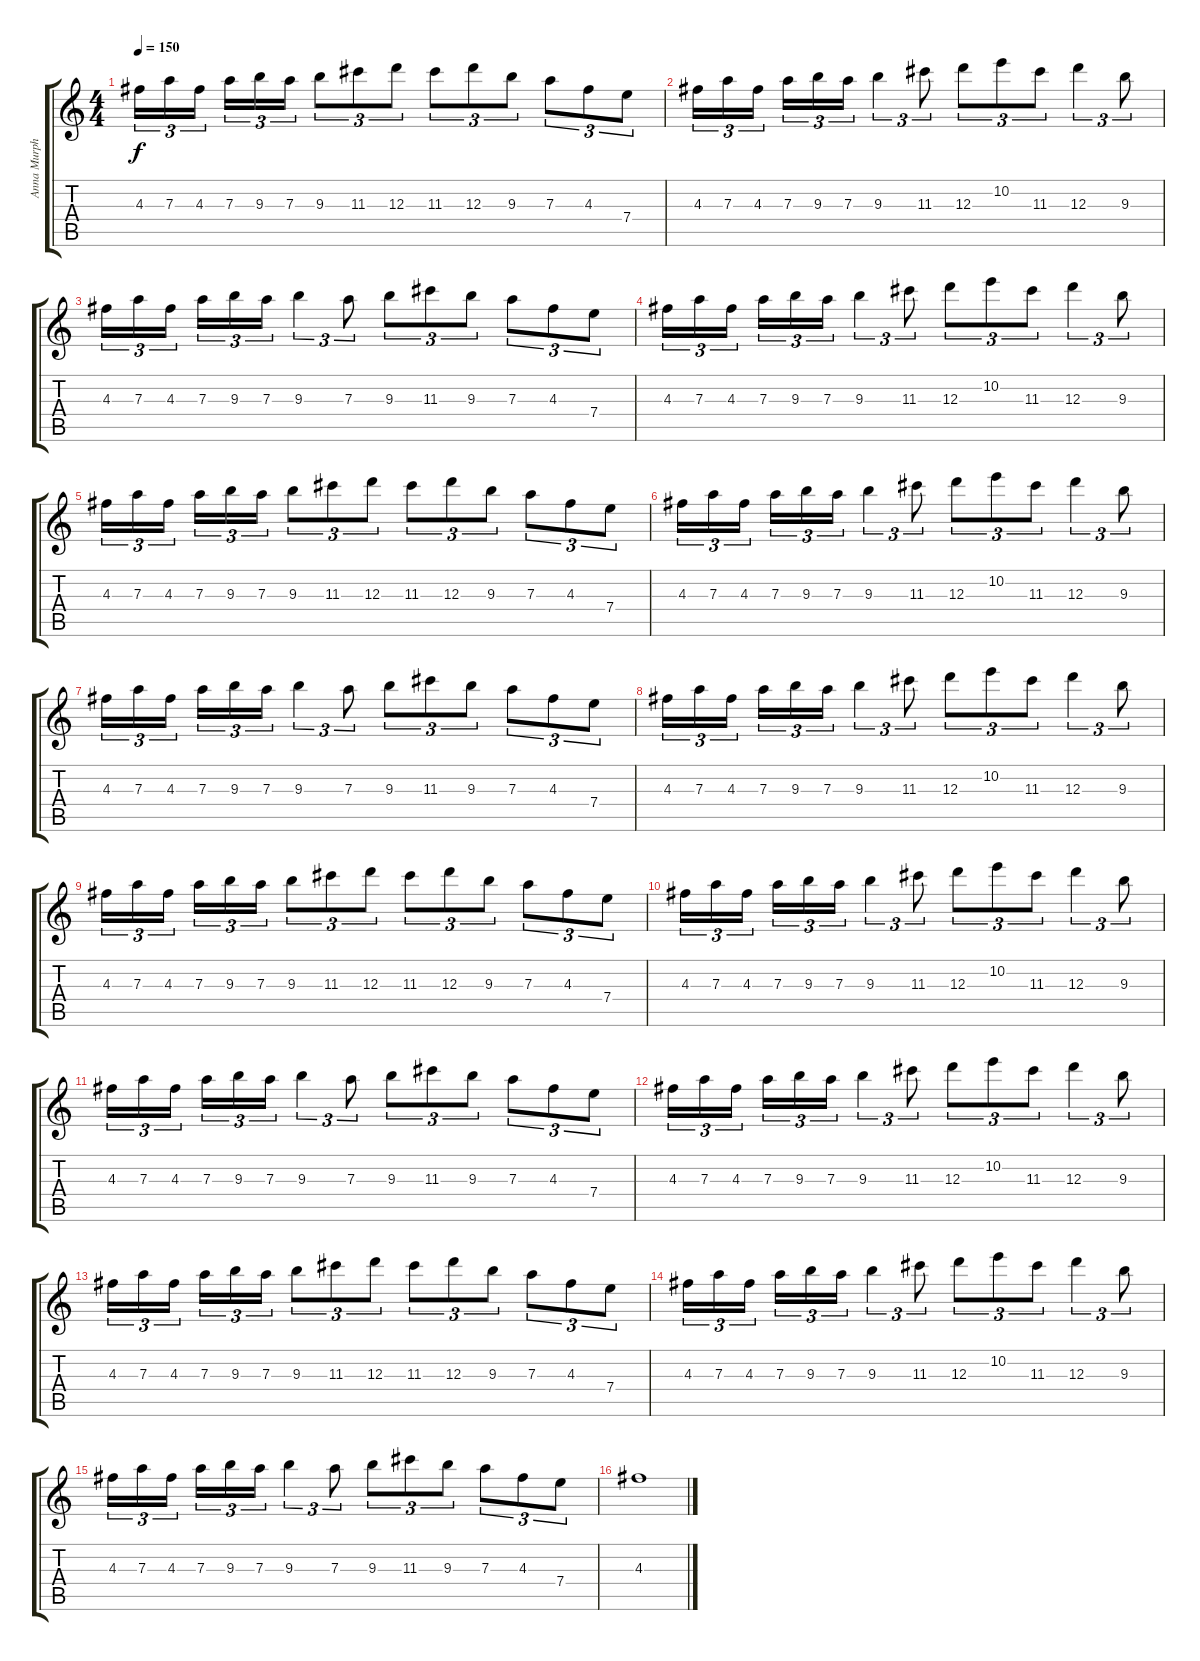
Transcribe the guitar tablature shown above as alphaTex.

\track ("Anna Murphy" "Anna Murph") {instrument contrabass}
\staff {score tabs}
\tuning (B4 Gb4 D4 A3 E3 B2) {hide}
\ts (4 4)
\tempo 150
\clef g2
\ks c
4.3.16{tu (3 2) dy f} 7.3.16{tu (3 2)} 4.3.16{tu (3 2) beam splitsecondary} 7.3.16{tu (3 2)} 9.3.16{tu (3 2)} 7.3.16{tu (3 2)} 9.3.8{tu (3 2)} 11.3.8{tu (3 2)} 12.3.8{tu (3 2)} 11.3.8{tu (3 2)} 12.3.8{tu (3 2)} 9.3.8{tu (3 2)} 7.3.8{tu (3 2)} 4.3.8{tu (3 2)} 7.4.8{tu (3 2)} |
4.3.16{tu (3 2)} 7.3.16{tu (3 2)} 4.3.16{tu (3 2) beam splitsecondary} 7.3.16{tu (3 2)} 9.3.16{tu (3 2)} 7.3.16{tu (3 2)} 9.3.4{tu (3 2)} 11.3.8{tu (3 2)} 12.3.8{tu (3 2)} 10.2.8{tu (3 2)} 11.3.8{tu (3 2)} 12.3.4{tu (3 2)} 9.3.8{tu (3 2)} |
4.3.16{tu (3 2)} 7.3.16{tu (3 2)} 4.3.16{tu (3 2) beam splitsecondary} 7.3.16{tu (3 2)} 9.3.16{tu (3 2)} 7.3.16{tu (3 2)} 9.3.4{tu (3 2)} 7.3.8{tu (3 2)} 9.3.8{tu (3 2)} 11.3.8{tu (3 2)} 9.3.8{tu (3 2)} 7.3.8{tu (3 2)} 4.3.8{tu (3 2)} 7.4.8{tu (3 2)} |
4.3.16{tu (3 2)} 7.3.16{tu (3 2)} 4.3.16{tu (3 2) beam splitsecondary} 7.3.16{tu (3 2)} 9.3.16{tu (3 2)} 7.3.16{tu (3 2)} 9.3.4{tu (3 2)} 11.3.8{tu (3 2)} 12.3.8{tu (3 2)} 10.2.8{tu (3 2)} 11.3.8{tu (3 2)} 12.3.4{tu (3 2)} 9.3.8{tu (3 2)} |
4.3.16{tu (3 2)} 7.3.16{tu (3 2)} 4.3.16{tu (3 2) beam splitsecondary} 7.3.16{tu (3 2)} 9.3.16{tu (3 2)} 7.3.16{tu (3 2)} 9.3.8{tu (3 2)} 11.3.8{tu (3 2)} 12.3.8{tu (3 2)} 11.3.8{tu (3 2)} 12.3.8{tu (3 2)} 9.3.8{tu (3 2)} 7.3.8{tu (3 2)} 4.3.8{tu (3 2)} 7.4.8{tu (3 2)} |
4.3.16{tu (3 2)} 7.3.16{tu (3 2)} 4.3.16{tu (3 2) beam splitsecondary} 7.3.16{tu (3 2)} 9.3.16{tu (3 2)} 7.3.16{tu (3 2)} 9.3.4{tu (3 2)} 11.3.8{tu (3 2)} 12.3.8{tu (3 2)} 10.2.8{tu (3 2)} 11.3.8{tu (3 2)} 12.3.4{tu (3 2)} 9.3.8{tu (3 2)} |
4.3.16{tu (3 2)} 7.3.16{tu (3 2)} 4.3.16{tu (3 2) beam splitsecondary} 7.3.16{tu (3 2)} 9.3.16{tu (3 2)} 7.3.16{tu (3 2)} 9.3.4{tu (3 2)} 7.3.8{tu (3 2)} 9.3.8{tu (3 2)} 11.3.8{tu (3 2)} 9.3.8{tu (3 2)} 7.3.8{tu (3 2)} 4.3.8{tu (3 2)} 7.4.8{tu (3 2)} |
4.3.16{tu (3 2)} 7.3.16{tu (3 2)} 4.3.16{tu (3 2) beam splitsecondary} 7.3.16{tu (3 2)} 9.3.16{tu (3 2)} 7.3.16{tu (3 2)} 9.3.4{tu (3 2)} 11.3.8{tu (3 2)} 12.3.8{tu (3 2)} 10.2.8{tu (3 2)} 11.3.8{tu (3 2)} 12.3.4{tu (3 2)} 9.3.8{tu (3 2)} |
4.3.16{tu (3 2)} 7.3.16{tu (3 2)} 4.3.16{tu (3 2) beam splitsecondary} 7.3.16{tu (3 2)} 9.3.16{tu (3 2)} 7.3.16{tu (3 2)} 9.3.8{tu (3 2)} 11.3.8{tu (3 2)} 12.3.8{tu (3 2)} 11.3.8{tu (3 2)} 12.3.8{tu (3 2)} 9.3.8{tu (3 2)} 7.3.8{tu (3 2)} 4.3.8{tu (3 2)} 7.4.8{tu (3 2)} |
4.3.16{tu (3 2)} 7.3.16{tu (3 2)} 4.3.16{tu (3 2) beam splitsecondary} 7.3.16{tu (3 2)} 9.3.16{tu (3 2)} 7.3.16{tu (3 2)} 9.3.4{tu (3 2)} 11.3.8{tu (3 2)} 12.3.8{tu (3 2)} 10.2.8{tu (3 2)} 11.3.8{tu (3 2)} 12.3.4{tu (3 2)} 9.3.8{tu (3 2)} |
4.3.16{tu (3 2)} 7.3.16{tu (3 2)} 4.3.16{tu (3 2) beam splitsecondary} 7.3.16{tu (3 2)} 9.3.16{tu (3 2)} 7.3.16{tu (3 2)} 9.3.4{tu (3 2)} 7.3.8{tu (3 2)} 9.3.8{tu (3 2)} 11.3.8{tu (3 2)} 9.3.8{tu (3 2)} 7.3.8{tu (3 2)} 4.3.8{tu (3 2)} 7.4.8{tu (3 2)} |
4.3.16{tu (3 2)} 7.3.16{tu (3 2)} 4.3.16{tu (3 2) beam splitsecondary} 7.3.16{tu (3 2)} 9.3.16{tu (3 2)} 7.3.16{tu (3 2)} 9.3.4{tu (3 2)} 11.3.8{tu (3 2)} 12.3.8{tu (3 2)} 10.2.8{tu (3 2)} 11.3.8{tu (3 2)} 12.3.4{tu (3 2)} 9.3.8{tu (3 2)} |
4.3.16{tu (3 2)} 7.3.16{tu (3 2)} 4.3.16{tu (3 2) beam splitsecondary} 7.3.16{tu (3 2)} 9.3.16{tu (3 2)} 7.3.16{tu (3 2)} 9.3.8{tu (3 2)} 11.3.8{tu (3 2)} 12.3.8{tu (3 2)} 11.3.8{tu (3 2)} 12.3.8{tu (3 2)} 9.3.8{tu (3 2)} 7.3.8{tu (3 2)} 4.3.8{tu (3 2)} 7.4.8{tu (3 2)} |
4.3.16{tu (3 2)} 7.3.16{tu (3 2)} 4.3.16{tu (3 2) beam splitsecondary} 7.3.16{tu (3 2)} 9.3.16{tu (3 2)} 7.3.16{tu (3 2)} 9.3.4{tu (3 2)} 11.3.8{tu (3 2)} 12.3.8{tu (3 2)} 10.2.8{tu (3 2)} 11.3.8{tu (3 2)} 12.3.4{tu (3 2)} 9.3.8{tu (3 2)} |
4.3.16{tu (3 2)} 7.3.16{tu (3 2)} 4.3.16{tu (3 2) beam splitsecondary} 7.3.16{tu (3 2)} 9.3.16{tu (3 2)} 7.3.16{tu (3 2)} 9.3.4{tu (3 2)} 7.3.8{tu (3 2)} 9.3.8{tu (3 2)} 11.3.8{tu (3 2)} 9.3.8{tu (3 2)} 7.3.8{tu (3 2)} 4.3.8{tu (3 2)} 7.4.8{tu (3 2)} |
4.3.1
